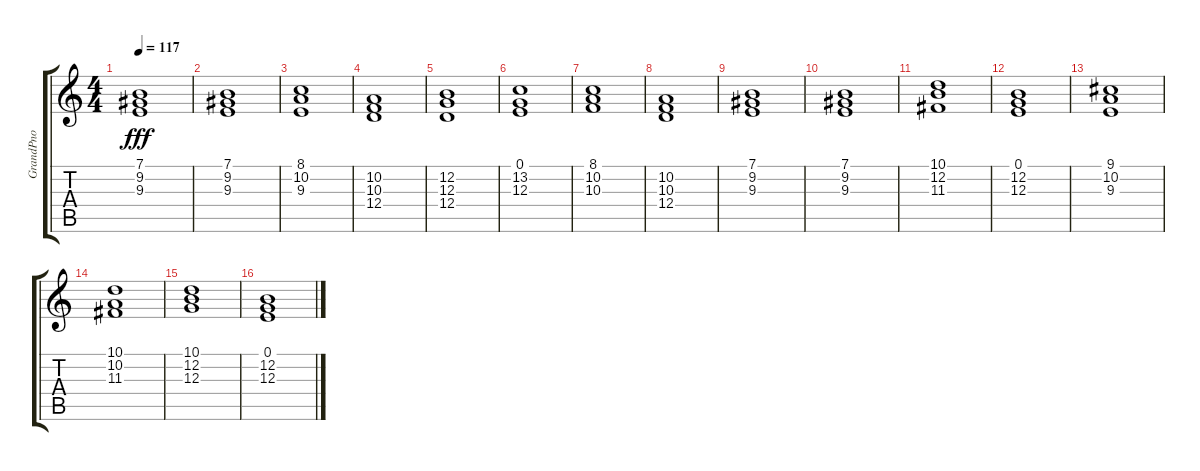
\track ("GrandPno" "GrandPno") {instrument acousticgrandpiano}
\staff {score tabs}
\tuning (E4 B3 G3 D3 A2 E2) {hide}
\ts (4 4)
\tempo 117
\clef g2
\ks c
(7.1 9.2 9.3).1{dy fff} |
(7.1 9.2 9.3).1 |
(8.1 10.2 9.3).1 |
(10.2 10.3 12.4).1 |
(12.2 12.3 12.4).1 |
(0.1 13.2 12.3).1 |
(8.1 10.2 10.3).1 |
(10.2 10.3 12.4).1 |
(7.1 9.2 9.3).1 |
(7.1 9.2 9.3).1 |
(10.1 12.2 11.3).1 |
(0.1 12.2 12.3).1 |
(9.1 10.2 9.3).1 |
(10.1 10.2 11.3).1 |
(10.1 12.2 12.3).1 |
(0.1 12.2 12.3).1
